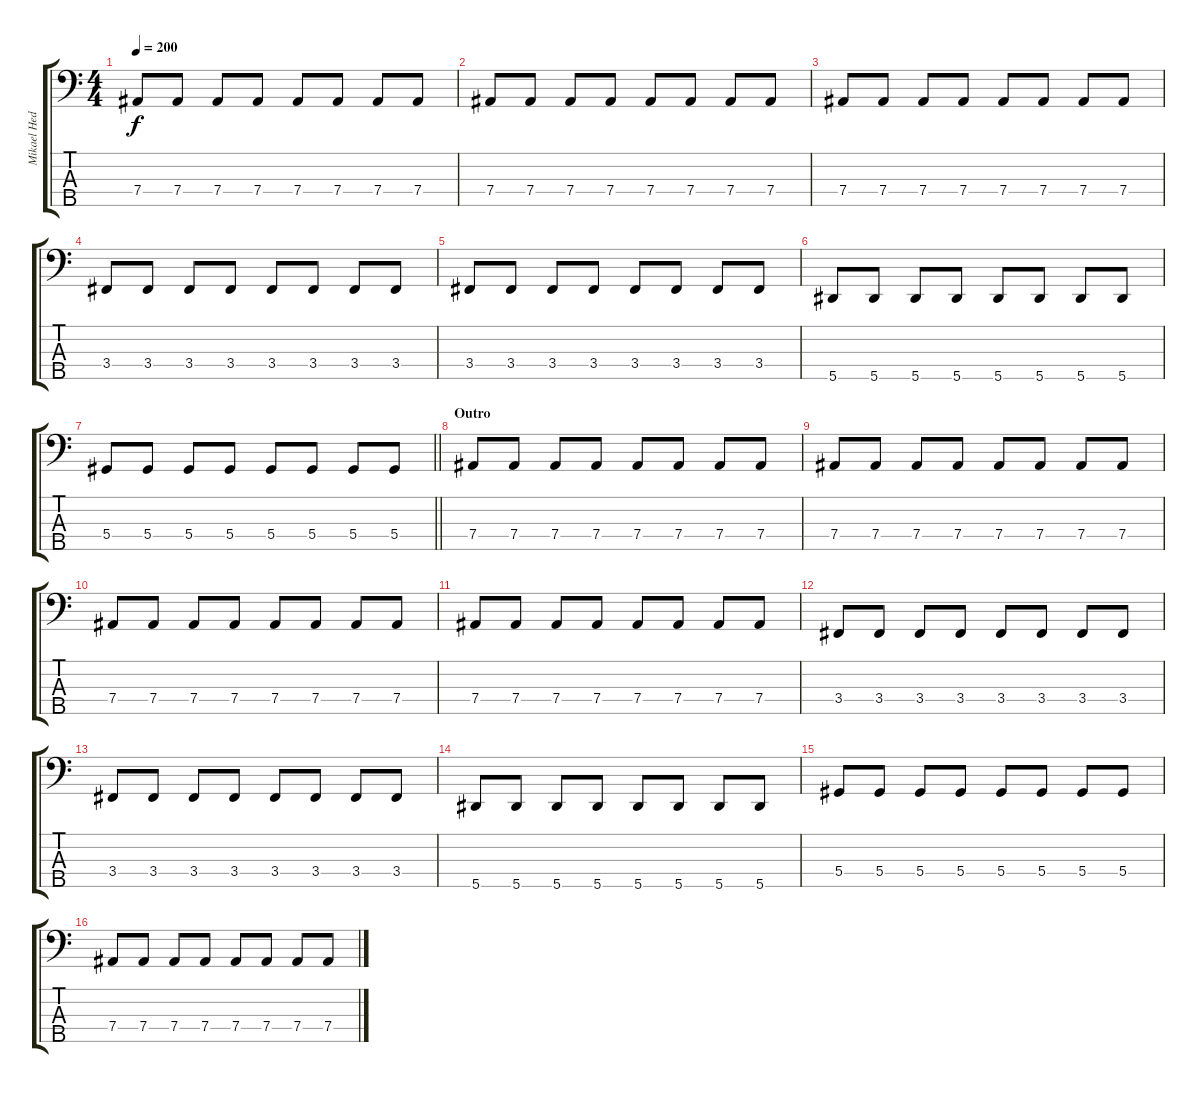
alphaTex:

\track ("Mikael Hedlund" "Mikael Hed") {instrument electricbassfinger}
\staff {score tabs}
\tuning (Gb2 Db2 Ab1 Eb1 Bb0) {hide}
\ts (4 4)
\tempo 200
\clef f4
\ks c
7.4.8{dy f} 7.4.8 7.4.8 7.4.8 7.4.8 7.4.8 7.4.8 7.4.8 |
7.4.8 7.4.8 7.4.8 7.4.8 7.4.8 7.4.8 7.4.8 7.4.8 |
7.4.8 7.4.8 7.4.8 7.4.8 7.4.8 7.4.8 7.4.8 7.4.8 |
3.4.8 3.4.8 3.4.8 3.4.8 3.4.8 3.4.8 3.4.8 3.4.8 |
3.4.8 3.4.8 3.4.8 3.4.8 3.4.8 3.4.8 3.4.8 3.4.8 |
5.5.8 5.5.8 5.5.8 5.5.8 5.5.8 5.5.8 5.5.8 5.5.8 |
\barLineRight lightlight
5.4.8 5.4.8 5.4.8 5.4.8 5.4.8 5.4.8 5.4.8 5.4.8 |
\section ("" "Outro")
7.4.8 7.4.8 7.4.8 7.4.8 7.4.8 7.4.8 7.4.8 7.4.8 |
7.4.8 7.4.8 7.4.8 7.4.8 7.4.8 7.4.8 7.4.8 7.4.8 |
7.4.8 7.4.8 7.4.8 7.4.8 7.4.8 7.4.8 7.4.8 7.4.8 |
7.4.8 7.4.8 7.4.8 7.4.8 7.4.8 7.4.8 7.4.8 7.4.8 |
3.4.8 3.4.8 3.4.8 3.4.8 3.4.8 3.4.8 3.4.8 3.4.8 |
3.4.8 3.4.8 3.4.8 3.4.8 3.4.8 3.4.8 3.4.8 3.4.8 |
5.5.8 5.5.8 5.5.8 5.5.8 5.5.8 5.5.8 5.5.8 5.5.8 |
5.4.8 5.4.8 5.4.8 5.4.8 5.4.8 5.4.8 5.4.8 5.4.8 |
7.4.8 7.4.8 7.4.8 7.4.8 7.4.8 7.4.8 7.4.8 7.4.8
